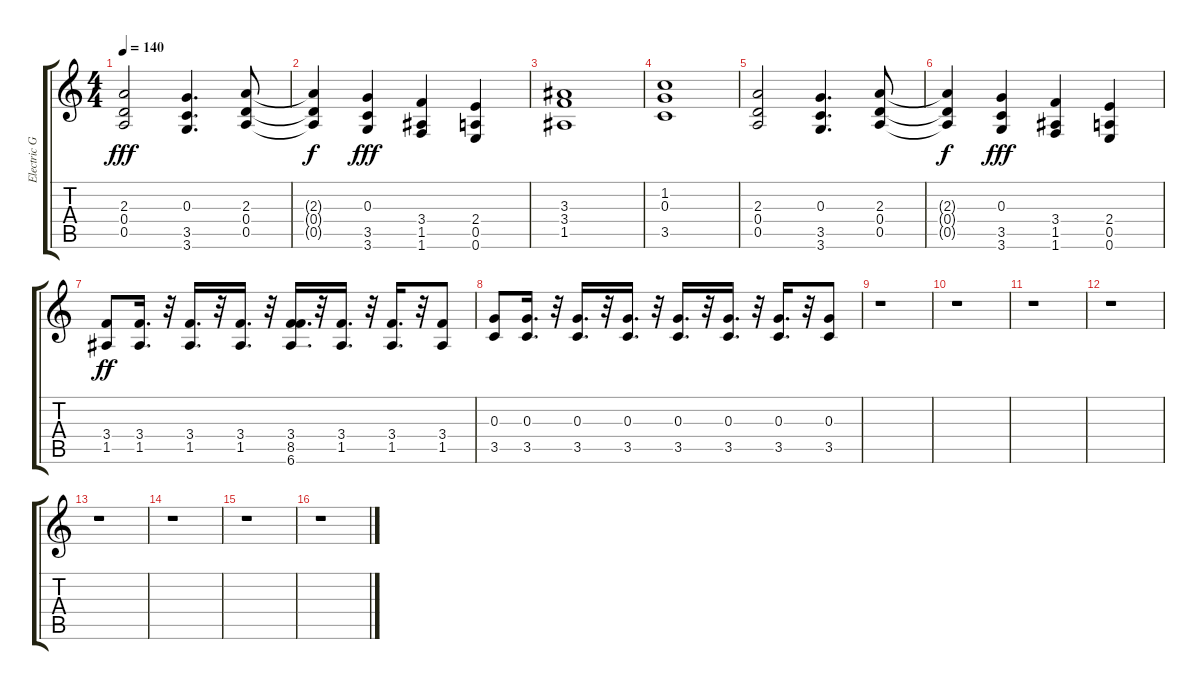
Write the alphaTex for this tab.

\track ("Electric Guitar 1" "Electric G") {instrument distortionguitar}
\staff {score tabs}
\tuning (E4 B3 G3 D3 A2 E2) {hide}
\ts (4 4)
\tempo 140
\clef g2
\ks c
(2.3 0.4 0.5).2{dy fff} (0.3 3.5 3.6).4{d} (2.3 0.4 0.5).8 |
(2.3{t} 0.4{t} 0.5{t}).4{dy f} (0.3 3.5 3.6).4{dy fff} (3.4 1.5 1.6).4 (2.4 0.5 0.6).4 |
(3.3 3.4 1.5).1 |
(1.2 0.3 3.5).1 |
(2.3 0.4 0.5).2 (0.3 3.5 3.6).4{d} (2.3 0.4 0.5).8 |
(2.3{t} 0.4{t} 0.5{t}).4{dy f} (0.3 3.5 3.6).4{dy fff} (3.4 1.5 1.6).4 (2.4 0.5 0.6).4 |
(3.4 1.5).8{dy ff} (3.4 1.5).16{d} r.32 (3.4 1.5).16{d} r.32 (3.4 1.5).16{d} r.32 (3.4 8.5 6.6).16{d} r.32 (3.4 1.5).16{d} r.32 (3.4 1.5).16{d} r.32 (3.4 1.5).8 |
(0.3 3.5).8 (0.3 3.5).16{d} r.32 (0.3 3.5).16{d} r.32 (0.3 3.5).16{d} r.32 (0.3 3.5).16{d} r.32 (0.3 3.5).16{d} r.32 (0.3 3.5).16{d} r.32 (0.3 3.5).8 |
r.1 |
r.1 |
r.1 |
r.1 |
r.1 |
r.1 |
r.1 |
r.1
